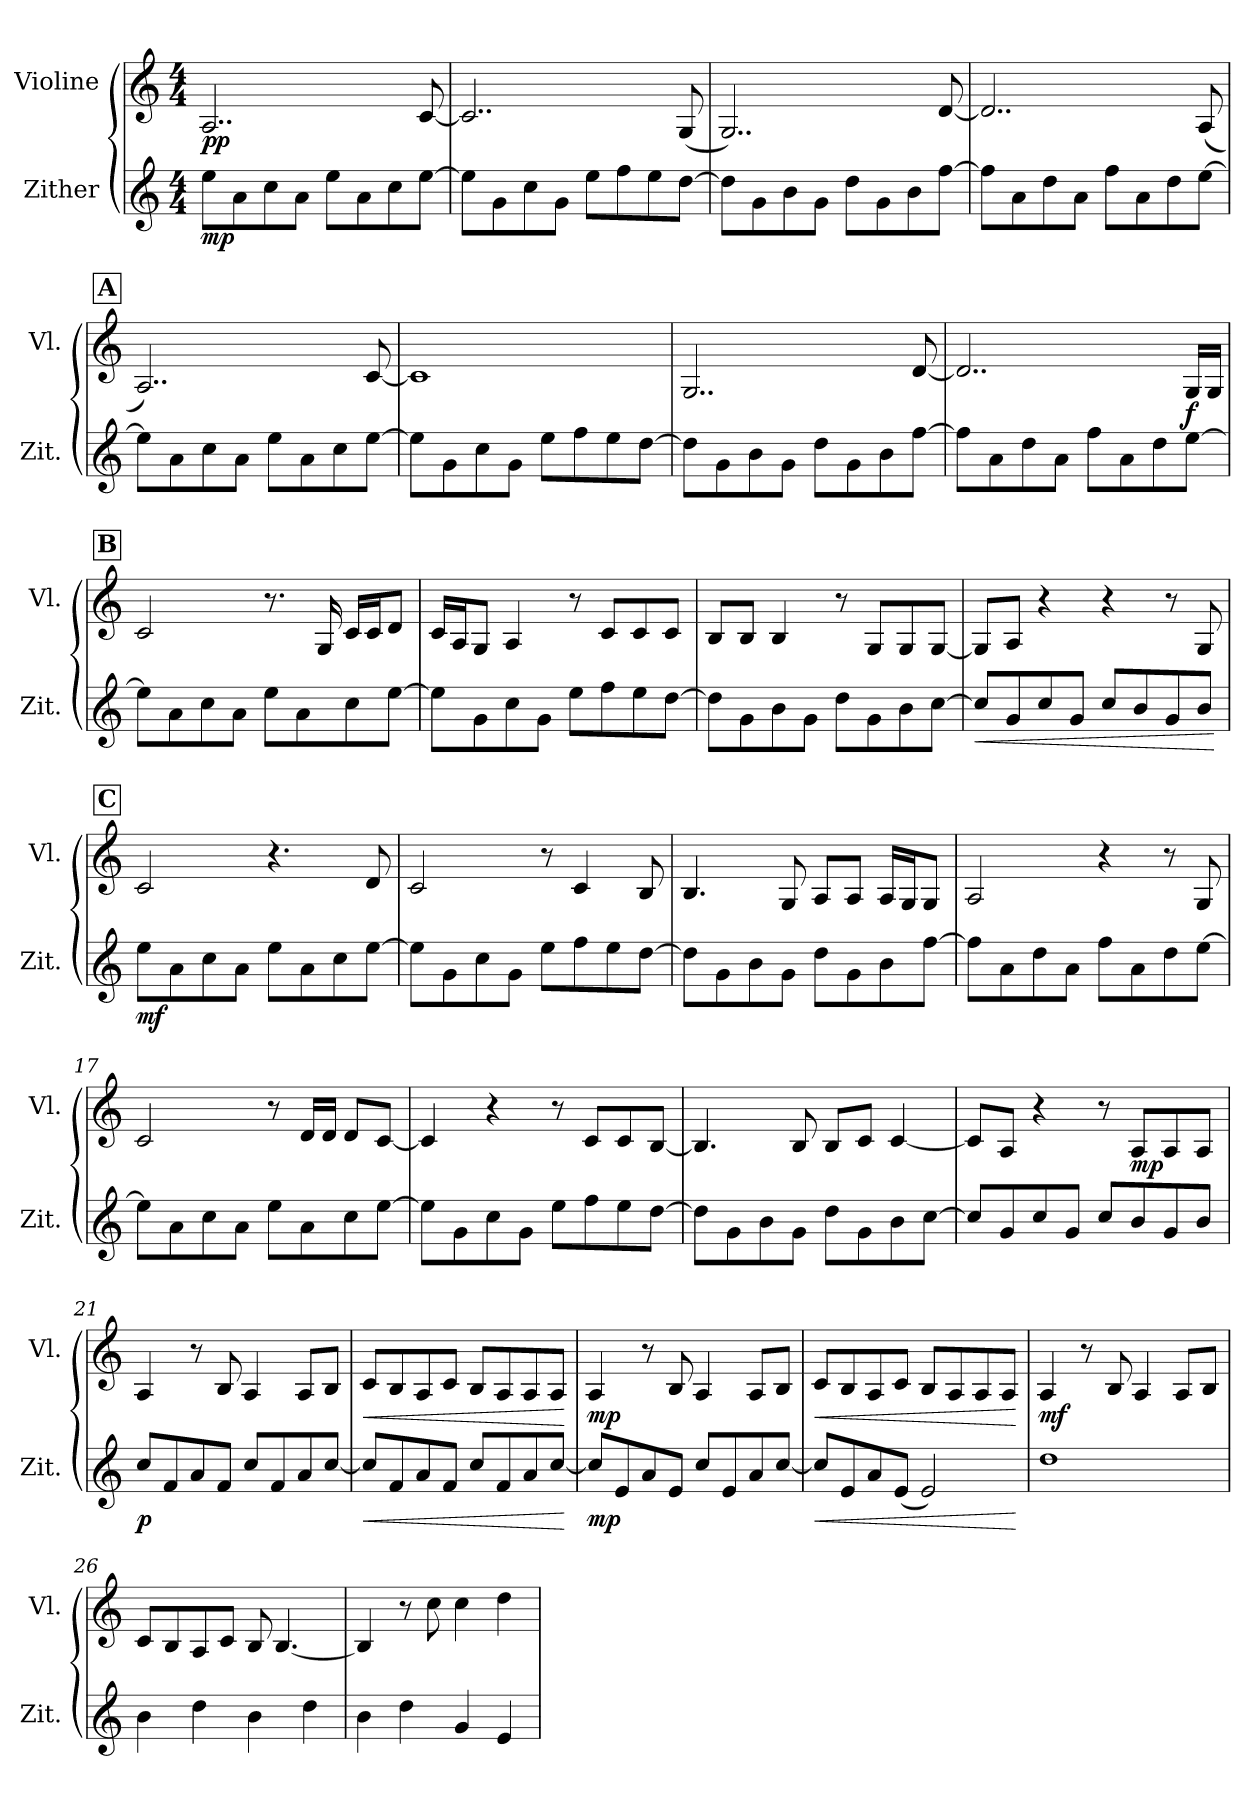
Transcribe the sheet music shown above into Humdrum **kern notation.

**kern	**dynam	**kern	**dynam
*part2	*part2	*part1	*part1
*staff2	*staff2	*staff1	*staff1
*I"Zither	*	*I"Violine	*
*I'Zit.	*	*I'Vl.	*
*clefG2	*	*clefG2	*
*k[]	*	*k[]	*
*M4/4	*	*M4/4	*
=1	=1	=1	=1
!	!LO:DY:b	!	!LO:DY:b
8ee\L	mp	2..A/	pp
8a\	.	.	.
8cc\	.	.	.
8a\J	.	.	.
8ee\L	.	.	.
8a\	.	.	.
8cc\	.	.	.
[8ee\J	.	[8c/	.
=2	=2	=2	=2
8ee\L]	.	2..c/]	.
8g\	.	.	.
8cc\	.	.	.
8g\J	.	.	.
8ee\L	.	.	.
8ff\	.	.	.
8ee\	.	.	.
[8dd\J	.	(8G/	.
=3	=3	=3	=3
8dd\L]	.	2..G/)	.
8g\	.	.	.
8b\	.	.	.
8g\J	.	.	.
8dd\L	.	.	.
8g\	.	.	.
8b\	.	.	.
[8ff\J	.	[8d/	.
=4	=4	=4	=4
8ff\L]	.	2..d/]	.
8a\	.	.	.
8dd\	.	.	.
8a\J	.	.	.
8ff\L	.	.	.
8a\	.	.	.
8dd\	.	.	.
[8ee\J	.	(8A/	.
!!LO:REH:place=s1:a:B:fs=14:t=A
=5	=5	=5	=5
8ee\L]	.	2..A/)	.
8a\	.	.	.
8cc\	.	.	.
8a\J	.	.	.
8ee\L	.	.	.
8a\	.	.	.
8cc\	.	.	.
[8ee\J	.	[8c/	.
!!LO:LB:g=z
=6	=6	=6	=6
8ee\L]	.	1c]	.
8g\	.	.	.
8cc\	.	.	.
8g\J	.	.	.
8ee\L	.	.	.
8ff\	.	.	.
8ee\	.	.	.
[8dd\J	.	.	.
=7	=7	=7	=7
8dd\L]	.	2..G/	.
8g\	.	.	.
8b\	.	.	.
8g\J	.	.	.
8dd\L	.	.	.
8g\	.	.	.
8b\	.	.	.
[8ff\J	.	[8d/	.
=8	=8	=8	=8
8ff\L]	.	2..d/]	.
8a\	.	.	.
8dd\	.	.	.
8a\J	.	.	.
8ff\L	.	.	.
8a\	.	.	.
8dd\	.	.	.
!	!	!	!LO:DY:b
[8ee\J	.	16G/LL	f
.	.	16G/JJ	.
!!LO:REH:place=s1:a:B:fs=14:t=B
=9	=9	=9	=9
8ee\L]	.	2c/	.
8a\	.	.	.
8cc\	.	.	.
8a\J	.	.	.
8ee\L	.	8.r	.
8a\	.	.	.
.	.	16G/	.
8cc\	.	16c/LL	.
.	.	16c/J	.
[8ee\J	.	8d/J	.
!!LO:LB:g=z
=10	=10	=10	=10
8ee\L]	.	16c/LL	.
.	.	16A/J	.
8g\	.	8G/J	.
8cc\	.	4A/	.
8g\J	.	.	.
8ee\L	.	8r	.
8ff\	.	8c/L	.
8ee\	.	8c/	.
[8dd\J	.	8c/J	.
=11	=11	=11	=11
8dd\L]	.	8B/L	.
8g\	.	8B/J	.
8b\	.	4B/	.
8g\J	.	.	.
8dd\L	.	8r	.
8g\	.	8G/L	.
8b\	.	8G/	.
[8cc\J	.	[8G/J	.
=12	=12	=12	=12
!	!LO:HP:b	!	!
8cc/L]	<	8G/L]	.
8g/	.	8A/J	.
8cc/	.	4r	.
8g/J	.	.	.
8cc/L	.	4r	.
8b/	.	.	.
8g/	.	8r	.
8b/J	.	8G/	.
.	[	.	.
!!LO:REH:place=s1:a:B:fs=14:t=C
=13	=13	=13	=13
!	!LO:DY:b	!	!
8ee\L	mf	2c/	.
8a\	.	.	.
8cc\	.	.	.
8a\J	.	.	.
8ee\L	.	4.r	.
8a\	.	.	.
8cc\	.	.	.
[8ee\J	.	8d/	.
=14	=14	=14	=14
8ee\L]	.	2c/	.
8g\	.	.	.
8cc\	.	.	.
8g\J	.	.	.
8ee\L	.	8r	.
8ff\	.	4c/	.
8ee\	.	.	.
[8dd\J	.	8B/	.
!!LO:LB:g=z
=15	=15	=15	=15
8dd\L]	.	4.B/	.
8g\	.	.	.
8b\	.	.	.
8g\J	.	8G/	.
8dd\L	.	8A/L	.
8g\	.	8A/J	.
8b\	.	16A/LL	.
.	.	16G/J	.
[8ff\J	.	8G/J	.
=16	=16	=16	=16
8ff\L]	.	2A/	.
8a\	.	.	.
8dd\	.	.	.
8a\J	.	.	.
8ff\L	.	4r	.
8a\	.	.	.
8dd\	.	8r	.
[8ee\J	.	8G/	.
=17	=17	=17	=17
8ee\L]	.	2c/	.
8a\	.	.	.
8cc\	.	.	.
8a\J	.	.	.
8ee\L	.	8r	.
8a\	.	16d/LL	.
.	.	16d/JJ	.
8cc\	.	8d/L	.
[8ee\J	.	[8c/J	.
=18	=18	=18	=18
8ee\L]	.	4c/]	.
8g\	.	.	.
8cc\	.	4r	.
8g\J	.	.	.
8ee\L	.	8r	.
8ff\	.	8c/L	.
8ee\	.	8c/	.
[8dd\J	.	[8B/J	.
!!LO:LB:g=z
=19	=19	=19	=19
8dd\L]	.	4.B/]	.
8g\	.	.	.
8b\	.	.	.
8g\J	.	8B/	.
8dd\L	.	8B/L	.
8g\	.	8c/J	.
8b\	.	[4c/	.
[8cc\J	.	.	.
=20	=20	=20	=20
8cc/L]	.	8c/L]	.
8g/	.	8A/J	.
8cc/	.	4r	.
8g/J	.	.	.
8cc/L	.	8r	.
!	!	!	!LO:DY:b
8b/	.	8A/L	mp
8g/	.	8A/	.
8b/J	.	8A/J	.
=21	=21	=21	=21
!	!LO:DY:b	!	!
8cc/L	p	4A/	.
8f/	.	.	.
8a/	.	8r	.
8f/J	.	8B/	.
8cc/L	.	4A/	.
8f/	.	.	.
8a/	.	8A/L	.
[8cc/J	.	8B/J	.
=22	=22	=22	=22
!	!LO:HP:b	!	!LO:HP:b
8cc/L]	<	8c/L	<
8f/	.	8B/	.
8a/	.	8A/	.
8f/J	.	8c/J	.
8cc/L	.	8B/L	.
8f/	.	8A/	.
8a/	.	8A/	.
[8cc/J	.	8A/J	.
.	[	.	[
!!LO:PB:g=z
=23	=23	=23	=23
!	!LO:DY:b	!	!LO:DY:b
8cc/L]	mp	4A/	mp
8e/	.	.	.
8a/	.	8r	.
8e/J	.	8B/	.
8cc/L	.	4A/	.
8e/	.	.	.
8a/	.	8A/L	.
[8cc/J	.	8B/J	.
=24	=24	=24	=24
!	!LO:HP:b	!	!LO:HP:b
8cc/L]	<	8c/L	<
8e/	.	8B/	.
8a/	.	8A/	.
(8e/J	.	8c/J	.
2e/)	.	8B/L	.
.	.	8A/	.
.	.	8A/	.
.	.	8A/J	.
.	[	.	[
=25	=25	=25	=25
!	!	!	!LO:DY:b
1dd	.	4A/	mf
.	.	8r	.
.	.	8B/	.
.	.	4A/	.
.	.	8A/L	.
.	.	8B/J	.
=26	=26	=26	=26
4b\	.	8c/L	.
.	.	8B/	.
4dd\	.	8A/	.
.	.	8c/J	.
4b\	.	8B/	.
.	.	[4.B/	.
4dd\	.	.	.
=27	=27	=27	=27
4b\	.	4B/]	.
4dd\	.	8r	.
.	.	8cc\	.
4g/	.	4cc\	.
4e/	.	4dd\	.
=	=	=	=
*-	*-	*-	*-
